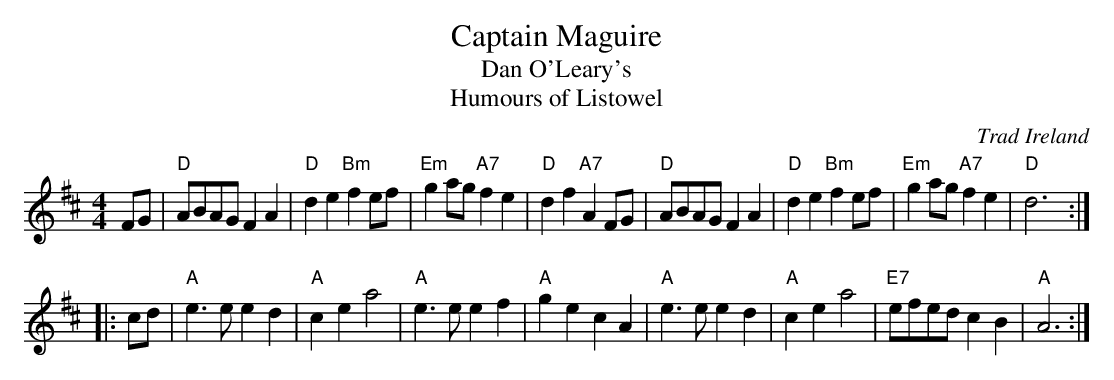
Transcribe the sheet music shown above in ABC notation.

X:1
T: Captain Maguire
T: Dan O'Leary's
T: Humours of Listowel
O: Trad Ireland
M: 4/4
L: 1/4
K: D
F/G/ |\
"D"A/B/A/G/ FA | "D"de "Bm"fe/f/ | "Em"ga/g/ "A7"fe | "D"df "A7"AF/G/ |\
"D"A/B/A/G/ FA | "D"de "Bm"fe/f/ | "Em"ga/g/ "A7"fe | "D"d3 :|
|: c/d/ |\
"A"e3/e/ ed | "A"ce a2 | "A"e3/e/ ef | "A"ge cA |\
"A"e3/e/ ed | "A"ce a2 | "E7"e/f/e/d/ cB | "A"A3 :|
